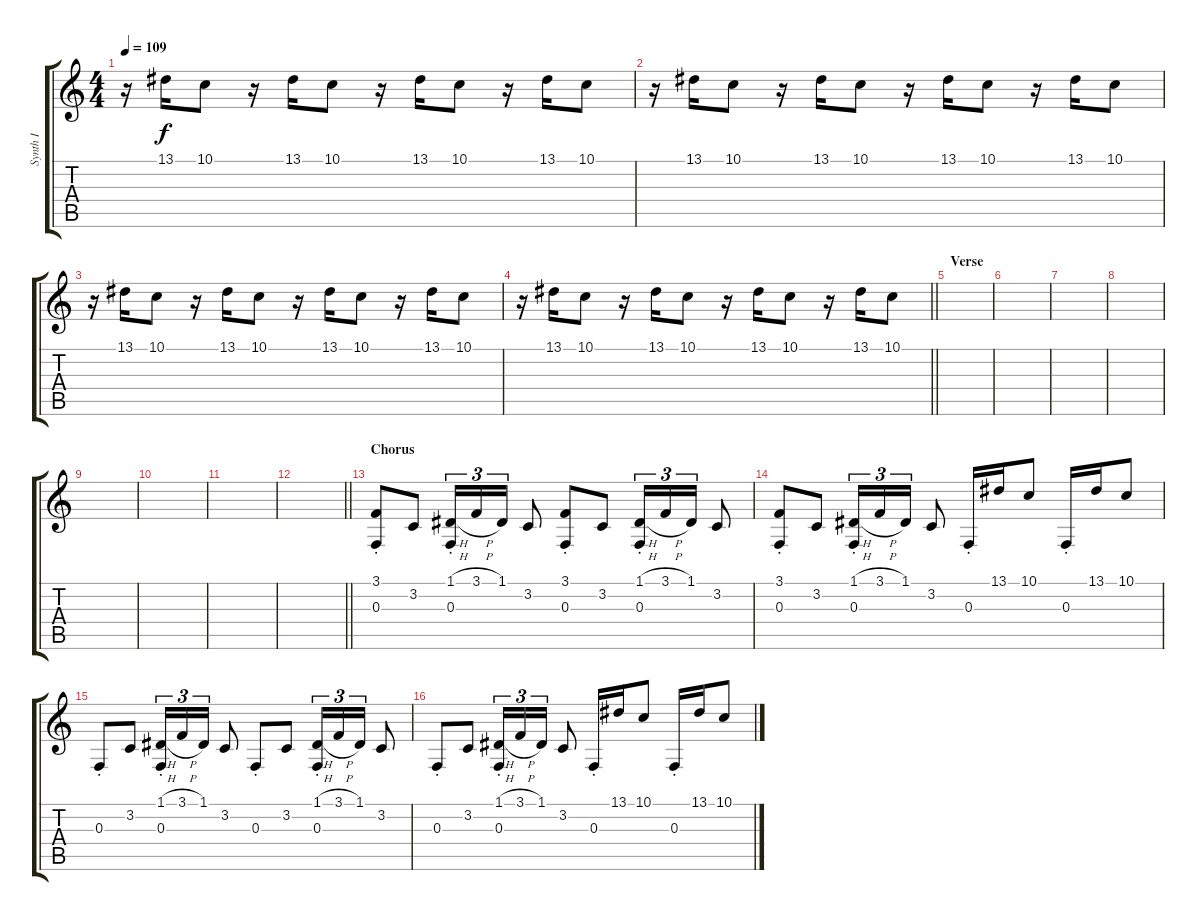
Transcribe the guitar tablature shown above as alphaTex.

\track ("Synth I" "Synth I") {instrument synthbrass1}
\staff {score tabs}
\tuning (D4 A3 F3 C3 G2 C2) {hide}
\ts (4 4)
\tempo 109
\clef g2
\ks c
r.16{dy f} 13.1.16 10.1.8 r.16 13.1.16 10.1.8 r.16 13.1.16 10.1.8 r.16 13.1.16 10.1.8 |
r.16 13.1.16 10.1.8 r.16 13.1.16 10.1.8 r.16 13.1.16 10.1.8 r.16 13.1.16 10.1.8 |
r.16 13.1.16 10.1.8 r.16 13.1.16 10.1.8 r.16 13.1.16 10.1.8 r.16 13.1.16 10.1.8 |
\barLineRight lightlight
r.16 13.1.16 10.1.8 r.16 13.1.16 10.1.8 r.16 13.1.16 10.1.8 r.16 13.1.16 10.1.8 |
\section ("" "Verse")
|
|
|
|
|
|
|
\barLineRight lightlight
|
\section ("" "Chorus")
(3.1 0.3{st}).8 3.2.8 (1.1{h} 0.3{st}).16{tu (3 2)} 3.1{h}.16{tu (3 2)} 1.1.16{tu (3 2)} 3.2.8 (3.1 0.3{st}).8 3.2.8 (1.1{h} 0.3{st}).16{tu (3 2)} 3.1{h}.16{tu (3 2)} 1.1.16{tu (3 2)} 3.2.8 |
(3.1 0.3{st}).8 3.2.8 (1.1{h} 0.3{st}).16{tu (3 2)} 3.1{h}.16{tu (3 2)} 1.1.16{tu (3 2)} 3.2.8 0.3{st}.16 13.1.16 10.1.8 0.3{st}.16 13.1.16 10.1.8 |
0.3{st}.8 3.2.8 (1.1{h} 0.3{st}).16{tu (3 2)} 3.1{h}.16{tu (3 2)} 1.1.16{tu (3 2)} 3.2.8 0.3{st}.8 3.2.8 (1.1{h} 0.3{st}).16{tu (3 2)} 3.1{h}.16{tu (3 2)} 1.1.16{tu (3 2)} 3.2.8 |
0.3{st}.8 3.2.8 (1.1{h} 0.3{st}).16{tu (3 2)} 3.1{h}.16{tu (3 2)} 1.1.16{tu (3 2)} 3.2.8 0.3{st}.16 13.1.16 10.1.8 0.3{st}.16 13.1.16 10.1.8
